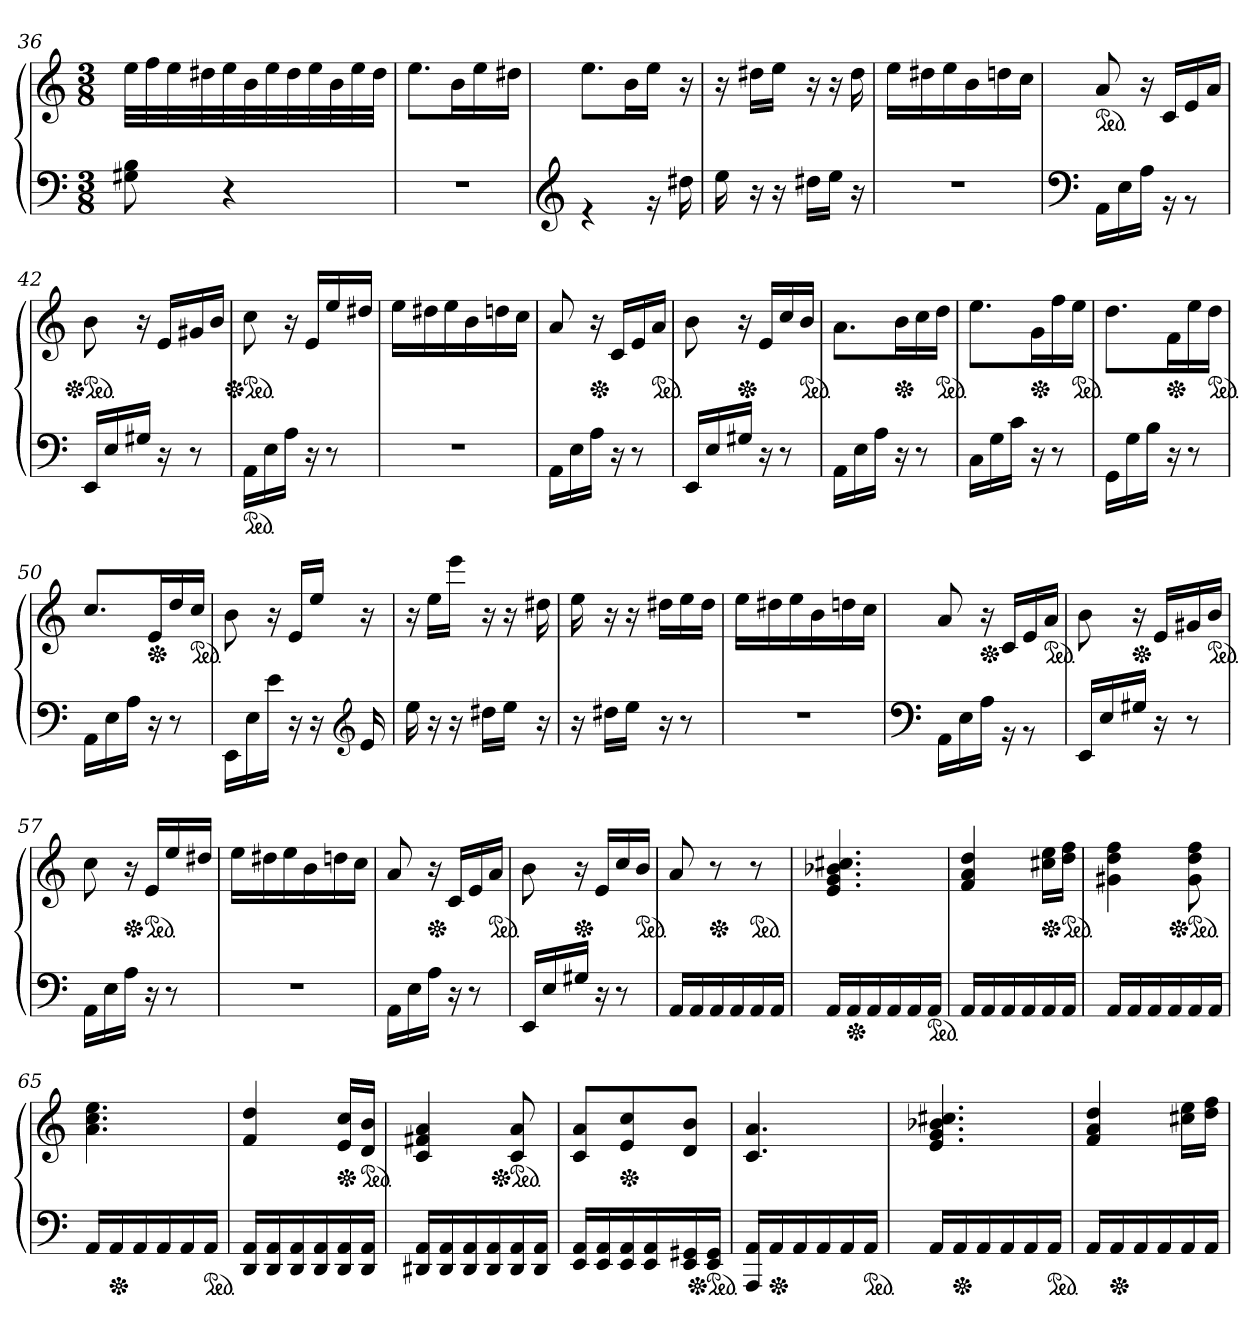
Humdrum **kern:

**kern	**kern
*part1	*part1
*staff2	*staff1
*clefF4	*clefG2
*k[]	*k[]
*M3/8	*M3/8
=36	=36
8G#X\ 8B\	32ee\LLL
.	32ff\
.	32ee\
.	32dd#X\
4r	32ee\
.	32b\
.	32ee\
.	32dd#\
.	32ee\
.	32b\
.	32ee\
.	32dd#\JJJ
=37	=37
4.r	8.ee\L
.	16b\L
.	16ee\
.	16dd#X\JJ
=38	=38
*clefG2	*
*^	*
4.ryy	4r	8.ee\L
.	.	16b\L
.	16r	16ee\JJ
.	16dd#X\	16r
*v	*v	*
!!LO:LB:g=z
=39	=39
16ee\	16r
16r	16dd#X\LL
16r	16ee\JJ
16dd#X\LL	16r
16ee\JJ	16r
16r	16dd#\
=40	=40
4.r	16ee\LL
.	16dd#X\
.	16ee\
.	16b\
.	16ddn\
.	16cc\JJ
=41	=41
*clefF4	*
*^	*
*	*	*ped
4.ryy	16AA\LL	8a/
.	16E\	.
.	16A\JJ	16r
.	16r	16c/LL
.	8r	16e/
.	.	16a/JJ
*v	*v	*
=42	=42
*	*Xped
*	*ped
16EE/LL	8b\
16E/	.
16G#X/JJ	16r
16r	16e/LL
8r	16g#X/
.	16b/JJ
=43	=43
*ped	*
*	*Xped
*	*ped
16AA\LL	8cc\
16E\	.
16A\JJ	16r
16r	16e/LL
8r	16ee/
.	16dd#X/JJ
!!LO:LB:g=z
=44	=44
4.r	16ee\LL
.	16dd#X\
.	16ee\
.	16b\
.	16ddn\
.	16cc\JJ
=45	=45
16AA\LL	8a/
16E\	.
*	*Xped
16A\JJ	16r
16r	16c/LL
8r	16e/
*	*ped
.	16a/JJ
=46	=46
16EE/LL	8b\
16E/	.
*	*Xped
16G#X/JJ	16r
16r	16e/LL
8r	16cc/
*	*ped
.	16b/JJ
=47	=47
16AA\LL	8.a\L
16E\	.
16A\JJ	.
*	*Xped
16r	16b\L
8r	16cc\
*	*ped
.	16dd\JJ
=48	=48
16C\LL	8.ee\L
16G\	.
16c\JJ	.
*	*Xped
16r	16g\L
8r	16ff\
*	*ped
.	16ee\JJ
=49	=49
16GG\LL	8.dd\L
16G\	.
16B\JJ	.
*	*Xped
16r	16f\L
8r	16ee\
*	*ped
.	16dd\JJ
!!LO:PB:g=z
=50	=50
16AA\LL	8.cc/L
16E\	.
16A\JJ	.
*	*Xped
16r	16e/L
8r	16dd/
*	*ped
.	16cc/JJ
=51	=51
16EE\LL	8b\
16E\	.
16e\JJ	16r
16r	16e/LL
16r	16ee/JJ
*clefG2	*
16e/	16r
=52	=52
16ee\	16r
16r	16ee\LL
16r	16eee\JJ
16dd#X\LL	16r
16ee\JJ	16r
16r	16dd#X\
=53	=53
16r	16ee\
16dd#X\LL	16r
16ee\JJ	16r
16r	16dd#X\LL
8r	16ee\
.	16dd#\JJ
=54	=54
4.r	16ee\LL
.	16dd#X\
.	16ee\
.	16b\
.	16ddn\
.	16cc\JJ
!!LO:LB:g=z
=55	=55
*clefF4	*
*^	*
4.ryy	16AA\LL	8a/
.	16E\	.
*	*	*Xped
.	16A\JJ	16r
.	16r	16c/LL
.	8r	16e/
*	*	*ped
.	.	16a/JJ
*v	*v	*
=56	=56
16EE/LL	8b\
16E/	.
*	*Xped
16G#X/JJ	16r
16r	16e/LL
8r	16g#X/
*	*ped
.	16b/JJ
=57	=57
16AA\LL	8cc\
16E\	.
*	*Xped
16A\JJ	16r
*	*ped
16r	16e/LL
8r	16ee/
.	16dd#X/JJ
=58	=58
4.r	16ee\LL
.	16dd#X\
.	16ee\
.	16b\
.	16ddn\
.	16cc\JJ
=59	=59
16AA\LL	8a/
16E\	.
*	*Xped
16A\JJ	16r
16r	16c/LL
8r	16e/
*	*ped
.	16a/JJ
=60	=60
16EE/LL	8b\
16E/	.
*	*Xped
16G#X/JJ	16r
16r	16e/LL
8r	16cc/
*	*ped
.	16b/JJ
!!LO:LB:g=z
=61	=61
16AA/LL	8a/
16AA/	.
*	*Xped
16AA/	8r
16AA/	.
*	*ped
16AA/	8r
16AA/JJ	.
=62	=62
16AA/LL	4.e/ 4.g/ 4.b-X/ 4.cc#X/
*Xped	*
16AA/	.
16AA/	.
16AA/	.
16AA/	.
*ped	*
16AA/JJ	.
=63	=63
16AA/LL	4f/ 4a/ 4dd/
16AA/	.
16AA/	.
16AA/	.
*	*Xped
16AA/	16cc#X\ 16ee\LL
*	*ped
16AA/JJ	16dd\ 16ff\JJ
=64	=64
16AA/LL	4g#X\ 4dd\ 4ff\
16AA/	.
16AA/	.
16AA/	.
*	*Xped
*	*ped
16AA/	8g#\ 8dd\ 8ff\
16AA/JJ	.
=65	=65
16AA/LL	4.a\ 4.cc\ 4.ee\
*Xped	*
16AA/	.
16AA/	.
16AA/	.
16AA/	.
*ped	*
16AA/JJ	.
=66	=66
16DD/ 16AA/LL	4f/ 4dd/
16DD/ 16AA/	.
16DD/ 16AA/	.
16DD/ 16AA/	.
*	*Xped
16DD/ 16AA/	16e/ 16cc/LL
*	*ped
16DD/ 16AA/JJ	16d/ 16b/JJ
!!LO:LB:g=z
=67	=67
16DD#X/ 16AA/LL	4c/ 4f#X/ 4a/
16DD#/ 16AA/	.
16DD#/ 16AA/	.
16DD#/ 16AA/	.
*	*Xped
*	*ped
16DD#/ 16AA/	8c/ 8a/
16DD#/ 16AA/JJ	.
=68	=68
16EE/ 16AA/LL	8c/ 8a/L
16EE/ 16AA/	.
*	*Xped
16EE/ 16AA/	8e/ 8cc/
16EE/ 16AA/	.
16EE/ 16GG#X/	8d/ 8b/J
*Xped	*
*ped	*
16EE/ 16GG#/JJ	.
=69	=69
16AAA/ 16AA/LL	4.c/ 4.a/
*Xped	*
16AA/	.
16AA/	.
16AA/	.
16AA/	.
*ped	*
16AA/JJ	.
=70	=70
16AA/LL	4.e/ 4.g/ 4.b-X/ 4.cc#X/
*Xped	*
16AA/	.
16AA/	.
16AA/	.
16AA/	.
*ped	*
16AA/JJ	.
=71	=71
16AA/LL	4f/ 4a/ 4dd/
*Xped	*
16AA/	.
16AA/	.
16AA/	.
16AA/	16cc#X\ 16ee\LL
16AA/JJ	16dd\ 16ff\JJ
=	=
*-	*-
